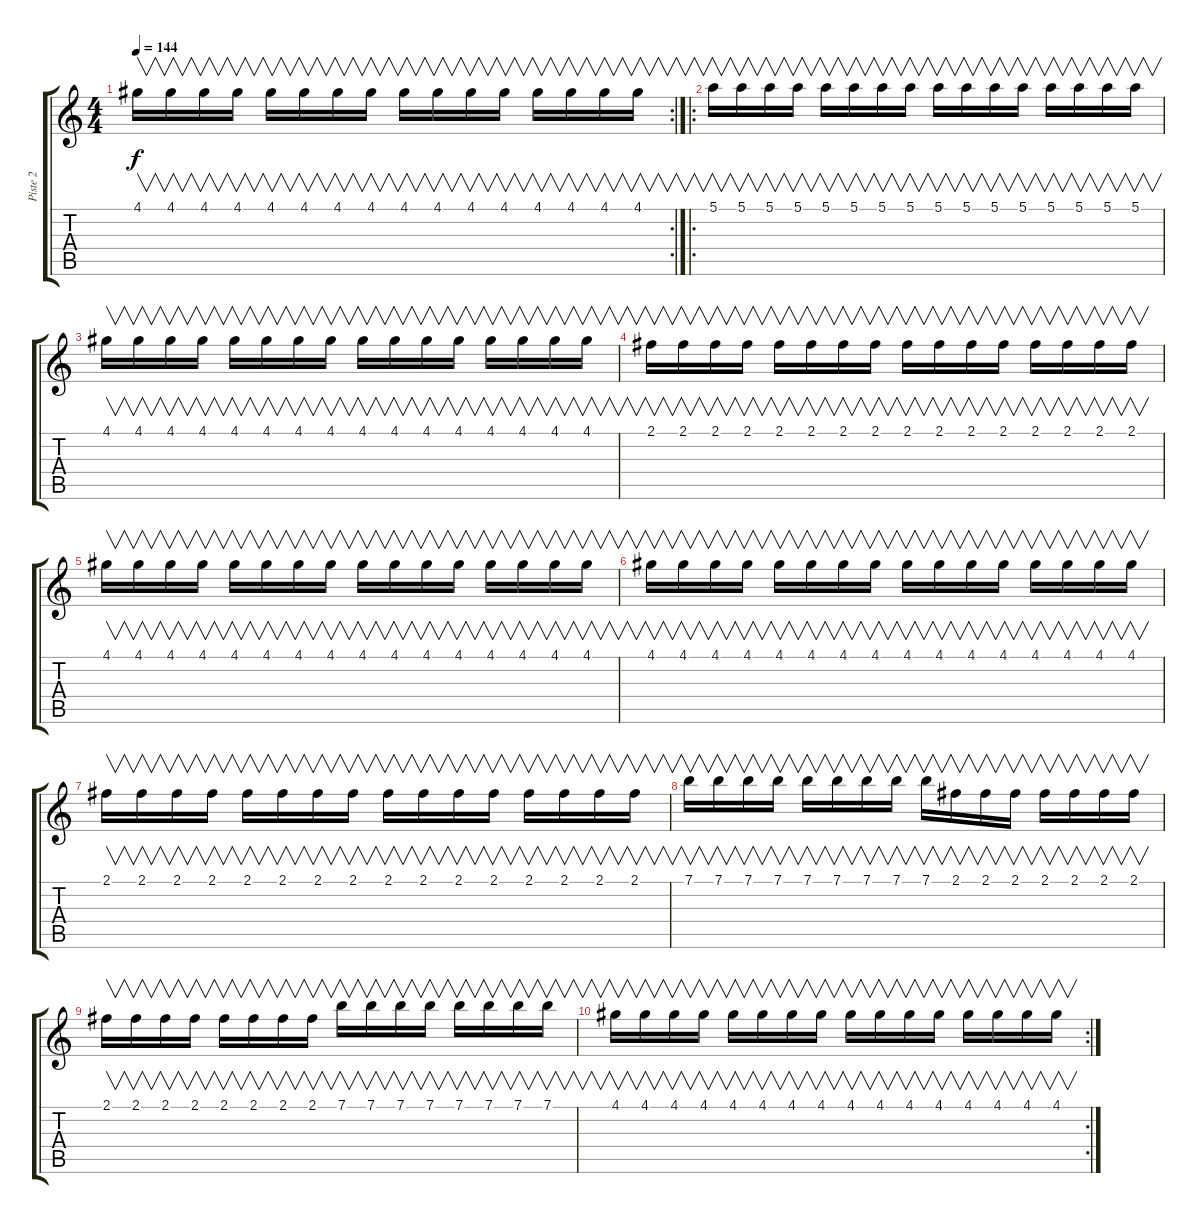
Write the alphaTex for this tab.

\track ("Piste 2" "Piste 2") {instrument electricguitarjazz}
\staff {score tabs}
\tuning (E4 B3 G3 D3 A2 D2) {hide}
\rc 2
\ts (4 4)
\tempo 144
\clef g2
\ks c
4.1.16{v dy f} 4.1.16{v} 4.1.16{v} 4.1.16{v} 4.1.16{v} 4.1.16{v} 4.1.16{v} 4.1.16{v} 4.1.16{v} 4.1.16{v} 4.1.16{v} 4.1.16{v} 4.1.16{v} 4.1.16{v} 4.1.16{v} 4.1.16{v} |
\ro
5.1.16{v} 5.1.16{v} 5.1.16{v} 5.1.16{v} 5.1.16{v} 5.1.16{v} 5.1.16{v} 5.1.16{v} 5.1.16{v} 5.1.16{v} 5.1.16{v} 5.1.16{v} 5.1.16{v} 5.1.16{v} 5.1.16{v} 5.1.16{v} |
4.1.16{v} 4.1.16{v} 4.1.16{v} 4.1.16{v} 4.1.16{v} 4.1.16{v} 4.1.16{v} 4.1.16{v} 4.1.16{v} 4.1.16{v} 4.1.16{v} 4.1.16{v} 4.1.16{v} 4.1.16{v} 4.1.16{v} 4.1.16{v} |
2.1.16{v} 2.1.16{v} 2.1.16{v} 2.1.16{v} 2.1.16{v} 2.1.16{v} 2.1.16{v} 2.1.16{v} 2.1.16{v} 2.1.16{v} 2.1.16{v} 2.1.16{v} 2.1.16{v} 2.1.16{v} 2.1.16{v} 2.1.16{v} |
4.1.16{v} 4.1.16{v} 4.1.16{v} 4.1.16{v} 4.1.16{v} 4.1.16{v} 4.1.16{v} 4.1.16{v} 4.1.16{v} 4.1.16{v} 4.1.16{v} 4.1.16{v} 4.1.16{v} 4.1.16{v} 4.1.16{v} 4.1.16{v} |
4.1.16{v} 4.1.16{v} 4.1.16{v} 4.1.16{v} 4.1.16{v} 4.1.16{v} 4.1.16{v} 4.1.16{v} 4.1.16{v} 4.1.16{v} 4.1.16{v} 4.1.16{v} 4.1.16{v} 4.1.16{v} 4.1.16{v} 4.1.16{v} |
2.1.16{v} 2.1.16{v} 2.1.16{v} 2.1.16{v} 2.1.16{v} 2.1.16{v} 2.1.16{v} 2.1.16{v} 2.1.16{v} 2.1.16{v} 2.1.16{v} 2.1.16{v} 2.1.16{v} 2.1.16{v} 2.1.16{v} 2.1.16{v} |
7.1.16{v} 7.1.16{v} 7.1.16{v} 7.1.16{v} 7.1.16{v} 7.1.16{v} 7.1.16{v} 7.1.16{v} 7.1.16{v} 2.1.16{v} 2.1.16{v} 2.1.16{v} 2.1.16{v} 2.1.16{v} 2.1.16{v} 2.1.16{v} |
2.1.16{v} 2.1.16{v} 2.1.16{v} 2.1.16{v} 2.1.16{v} 2.1.16{v} 2.1.16{v} 2.1.16{v} 7.1.16{v} 7.1.16{v} 7.1.16{v} 7.1.16{v} 7.1.16{v} 7.1.16{v} 7.1.16{v} 7.1.16{v} |
\rc 2
4.1.16{v} 4.1.16{v} 4.1.16{v} 4.1.16{v} 4.1.16{v} 4.1.16{v} 4.1.16{v} 4.1.16{v} 4.1.16{v} 4.1.16{v} 4.1.16{v} 4.1.16{v} 4.1.16{v} 4.1.16{v} 4.1.16{v} 4.1.16{v}
